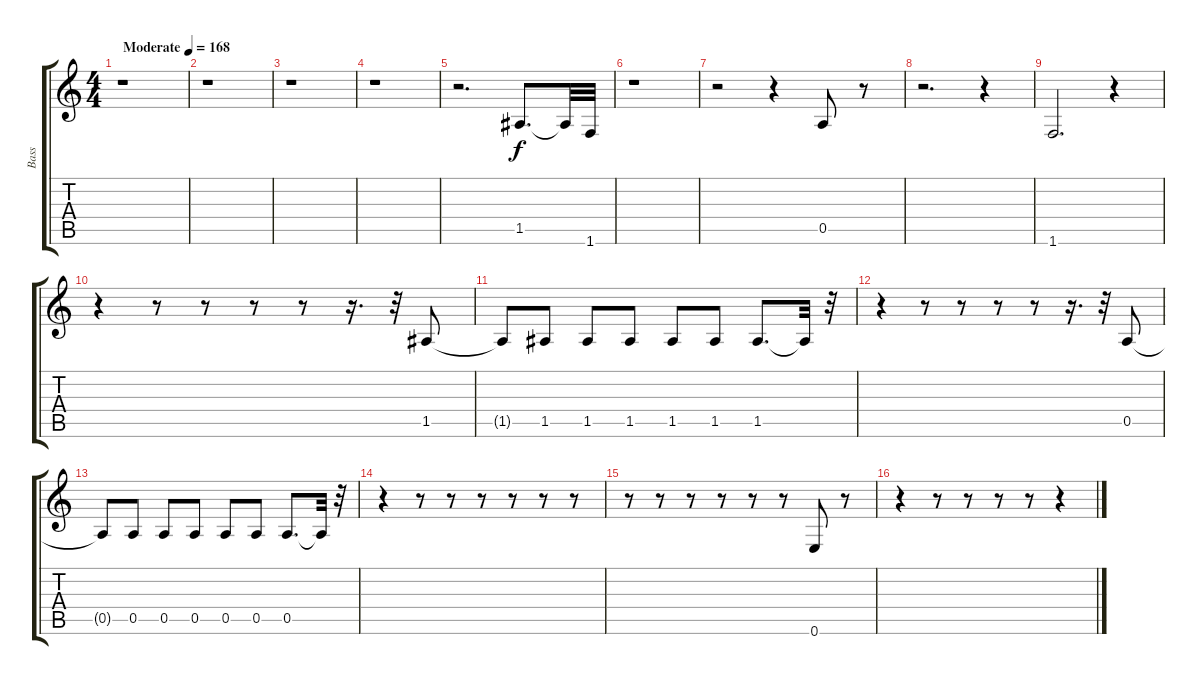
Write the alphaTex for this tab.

\track ("Bass" "Bass") {instrument electricbasspick}
\staff {score tabs}
\tuning (E4 B3 G3 D3 A2 E2) {hide}
\ts (4 4)
\tempo (168 "Moderate")
\clef g2
\ks c
r.1{dy f instrument electricbasspick} |
r.1 |
r.1 |
r.1 |
r.2{d} 1.5.8{d} 1.5{t}.32 1.6.32 |
r.1 |
r.2 r.4 0.5.8 r.8 |
r.2{d} r.4 |
1.6.2{d} r.4 |
r.4 r.8 r.8 r.8 r.8 r.16{d} r.32 1.5.8 |
1.5{t}.8 1.5.8 1.5.8 1.5.8 1.5.8 1.5.8 1.5.8{d} 1.5{t}.32 r.32 |
r.4 r.8 r.8 r.8 r.8 r.16{d} r.32 0.5.8 |
0.5{t}.8 0.5.8 0.5.8 0.5.8 0.5.8 0.5.8 0.5.8{d} 0.5{t}.32 r.32 |
r.4 r.8 r.8 r.8 r.8 r.8 r.8 |
r.8 r.8 r.8 r.8 r.8 r.8 0.6.8 r.8 |
r.4 r.8 r.8 r.8 r.8 r.4
